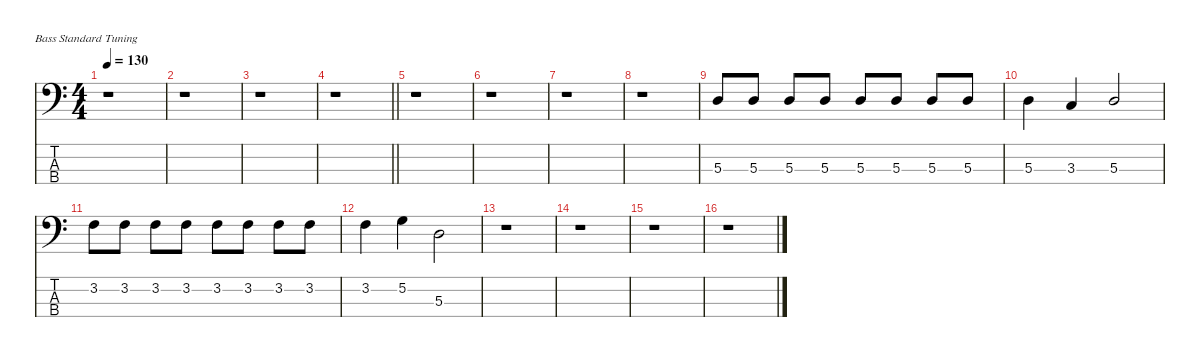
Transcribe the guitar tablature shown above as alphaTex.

\defaultSystemsLayout 4
\hideDynamics
\bracketExtendMode nobrackets
\singleTrackTrackNamePolicy hidden
\multiTrackTrackNamePolicy hidden
\otherSystemsTrackNameOrientation horizontal
\track ("Bass guitar" "el.guit.") {defaultSystemsLayout 8 instrument electricguitarclean}
\staff {score tabs}
\tuning (G2 D2 A1 E1)
\ts (4 4)
\tempo 130
\clef f4
\ks c
r.1{dy f beam Down} |
r.1{beam Down} |
r.1{beam Down} |
\barLineRight lightlight
r.1{beam Down} |
r.1{beam Down} |
r.1{beam Down} |
r.1{beam Down} |
r.1{beam Down} |
5.3.8{beam Up} 5.3.8{beam Up} 5.3.8{beam Up} 5.3.8{beam Up} 5.3.8{beam Up} 5.3.8{beam Up} 5.3.8{beam Up} 5.3.8{beam Up} |
5.3.4{beam Down} 3.3.4{beam Up} 5.3.2{beam Up} |
3.2.8{beam Down} 3.2.8{beam Down} 3.2.8{beam Down} 3.2.8{beam Down} 3.2.8{beam Down} 3.2.8{beam Down} 3.2.8{beam Down} 3.2.8{beam Down} |
3.2.4{beam Down} 5.2.4{beam Down} 5.3.2{beam Down} |
r.1{beam Down} |
r.1{beam Down} |
r.1{beam Down} |
r.1{beam Down}
